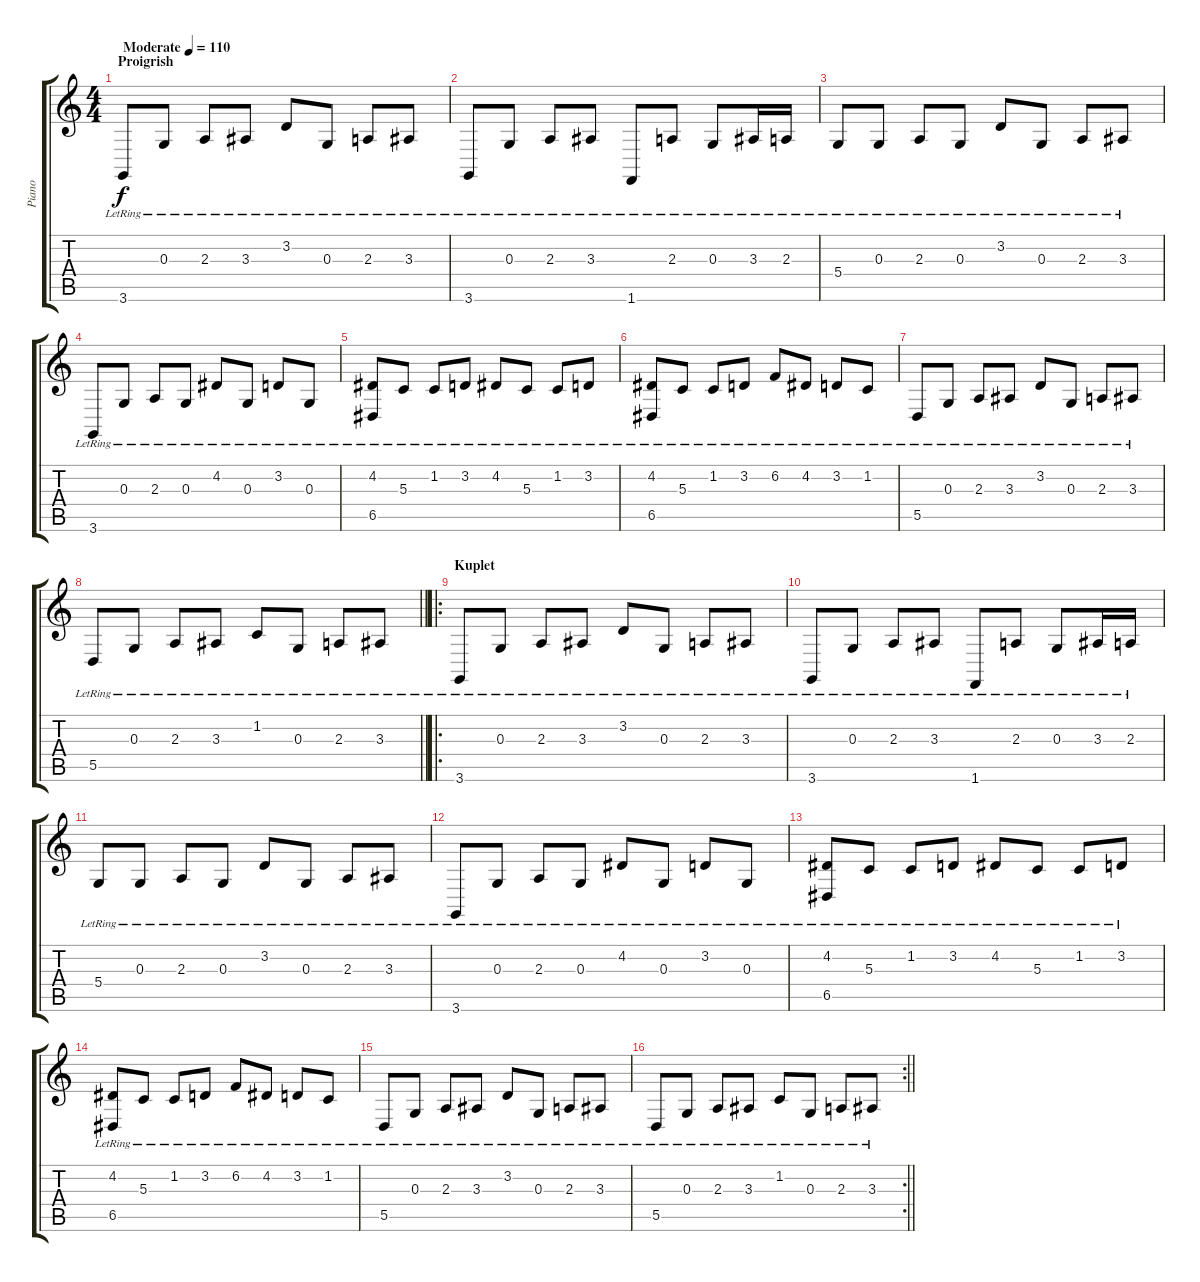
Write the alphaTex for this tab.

\track ("Piano" "Piano") {instrument acousticgrandpiano}
\staff {score tabs}
\tuning (E4 B3 G3 D3 A2 E2) {hide}
\ts (4 4)
\section ("" "Proigrish")
\tempo (110 "Moderate")
\clef g2
\ks c
3.6{lr}.8{dy f instrument acousticgrandpiano} 0.3{lr}.8 2.3{lr}.8 3.3{lr}.8 3.2{lr}.8 0.3{lr}.8 2.3{lr}.8 3.3{lr}.8 |
3.6{lr}.8 0.3{lr}.8 2.3{lr}.8 3.3{lr}.8 1.6{lr}.8 2.3{lr}.8 0.3{lr}.8 3.3{lr}.16 2.3{lr}.16 |
5.4{lr}.8 0.3{lr}.8 2.3{lr}.8 0.3{lr}.8 3.2{lr}.8 0.3{lr}.8 2.3{lr}.8 3.3{lr}.8 |
3.6{lr}.8 0.3{lr}.8 2.3{lr}.8 0.3{lr}.8 4.2{lr}.8 0.3{lr}.8 3.2{lr}.8 0.3{lr}.8 |
(4.2{lr} 6.5{lr}).8 5.3{lr}.8 1.2{lr}.8 3.2{lr}.8 4.2{lr}.8 5.3{lr}.8 1.2{lr}.8 3.2{lr}.8 |
(4.2{lr} 6.5{lr}).8 5.3{lr}.8 1.2{lr}.8 3.2{lr}.8 6.2{lr}.8 4.2{lr}.8 3.2{lr}.8 1.2{lr}.8 |
5.5{lr}.8 0.3{lr}.8 2.3{lr}.8 3.3{lr}.8 3.2{lr}.8 0.3{lr}.8 2.3{lr}.8 3.3{lr}.8 |
\barLineRight lightlight
5.5{lr}.8 0.3{lr}.8 2.3{lr}.8 3.3{lr}.8 1.2{lr}.8 0.3{lr}.8 2.3{lr}.8 3.3{lr}.8 |
\ro
\section ("" "Kuplet")
3.6{lr}.8 0.3{lr}.8 2.3{lr}.8 3.3{lr}.8 3.2{lr}.8 0.3{lr}.8 2.3{lr}.8 3.3{lr}.8 |
3.6{lr}.8 0.3{lr}.8 2.3{lr}.8 3.3{lr}.8 1.6{lr}.8 2.3{lr}.8 0.3{lr}.8 3.3{lr}.16 2.3{lr}.16 |
5.4{lr}.8 0.3{lr}.8 2.3{lr}.8 0.3{lr}.8 3.2{lr}.8 0.3{lr}.8 2.3{lr}.8 3.3{lr}.8 |
3.6{lr}.8 0.3{lr}.8 2.3{lr}.8 0.3{lr}.8 4.2{lr}.8 0.3{lr}.8 3.2{lr}.8 0.3{lr}.8 |
(4.2{lr} 6.5{lr}).8 5.3{lr}.8 1.2{lr}.8 3.2{lr}.8 4.2{lr}.8 5.3{lr}.8 1.2{lr}.8 3.2{lr}.8 |
(4.2{lr} 6.5{lr}).8 5.3{lr}.8 1.2{lr}.8 3.2{lr}.8 6.2{lr}.8 4.2{lr}.8 3.2{lr}.8 1.2{lr}.8 |
5.5{lr}.8 0.3{lr}.8 2.3{lr}.8 3.3{lr}.8 3.2{lr}.8 0.3{lr}.8 2.3{lr}.8 3.3{lr}.8 |
\rc 2
\barLineRight lightlight
5.5{lr}.8 0.3{lr}.8 2.3{lr}.8 3.3{lr}.8 1.2{lr}.8 0.3{lr}.8 2.3{lr}.8 3.3{lr}.8
